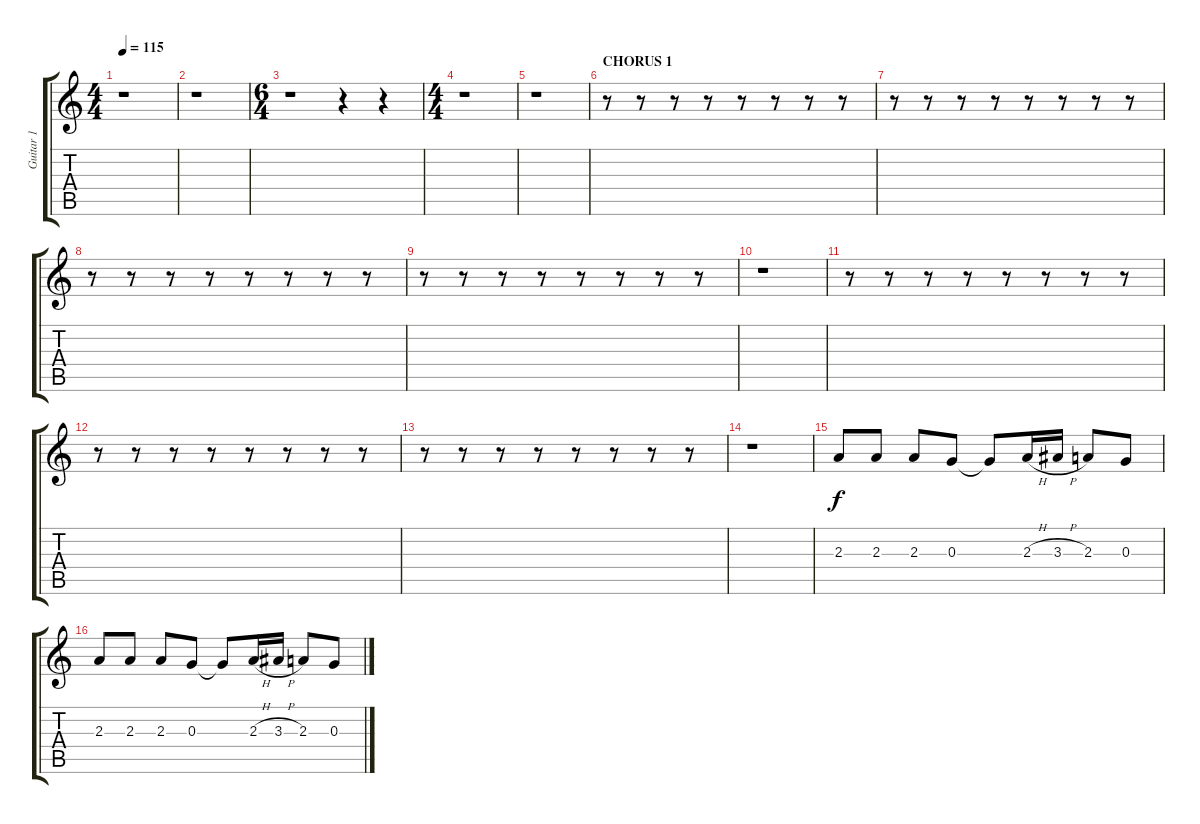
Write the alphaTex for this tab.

\track ("Guitar 1" "Guitar 1") {instrument distortionguitar}
\staff {score tabs}
\tuning (E4 B3 G3 D3 A2 E2) {hide}
\ts (4 4)
\tempo 115
\clef g2
\ks c
r.1{dy f} |
r.1 |
\ts (6 4)
r.1 r.4 r.4 |
\ts (4 4)
r.1 |
r.1 |
\section ("" "CHORUS 1")
r.8 r.8 r.8 r.8 r.8 r.8 r.8 r.8 |
r.8 r.8 r.8 r.8 r.8 r.8 r.8 r.8 |
r.8 r.8 r.8 r.8 r.8 r.8 r.8 r.8 |
r.8 r.8 r.8 r.8 r.8 r.8 r.8 r.8 |
r.1 |
r.8 r.8 r.8 r.8 r.8 r.8 r.8 r.8 |
r.8 r.8 r.8 r.8 r.8 r.8 r.8 r.8 |
r.8 r.8 r.8 r.8 r.8 r.8 r.8 r.8 |
r.1 |
2.3.8{volume 14 instrument distortionguitar} 2.3.8 2.3.8 0.3.8 0.3{t}.8 2.3{h}.16 3.3{h}.16 2.3.8 0.3.8 |
2.3.8 2.3.8 2.3.8 0.3.8 0.3{t}.8 2.3{h}.16 3.3{h}.16 2.3.8 0.3.8
